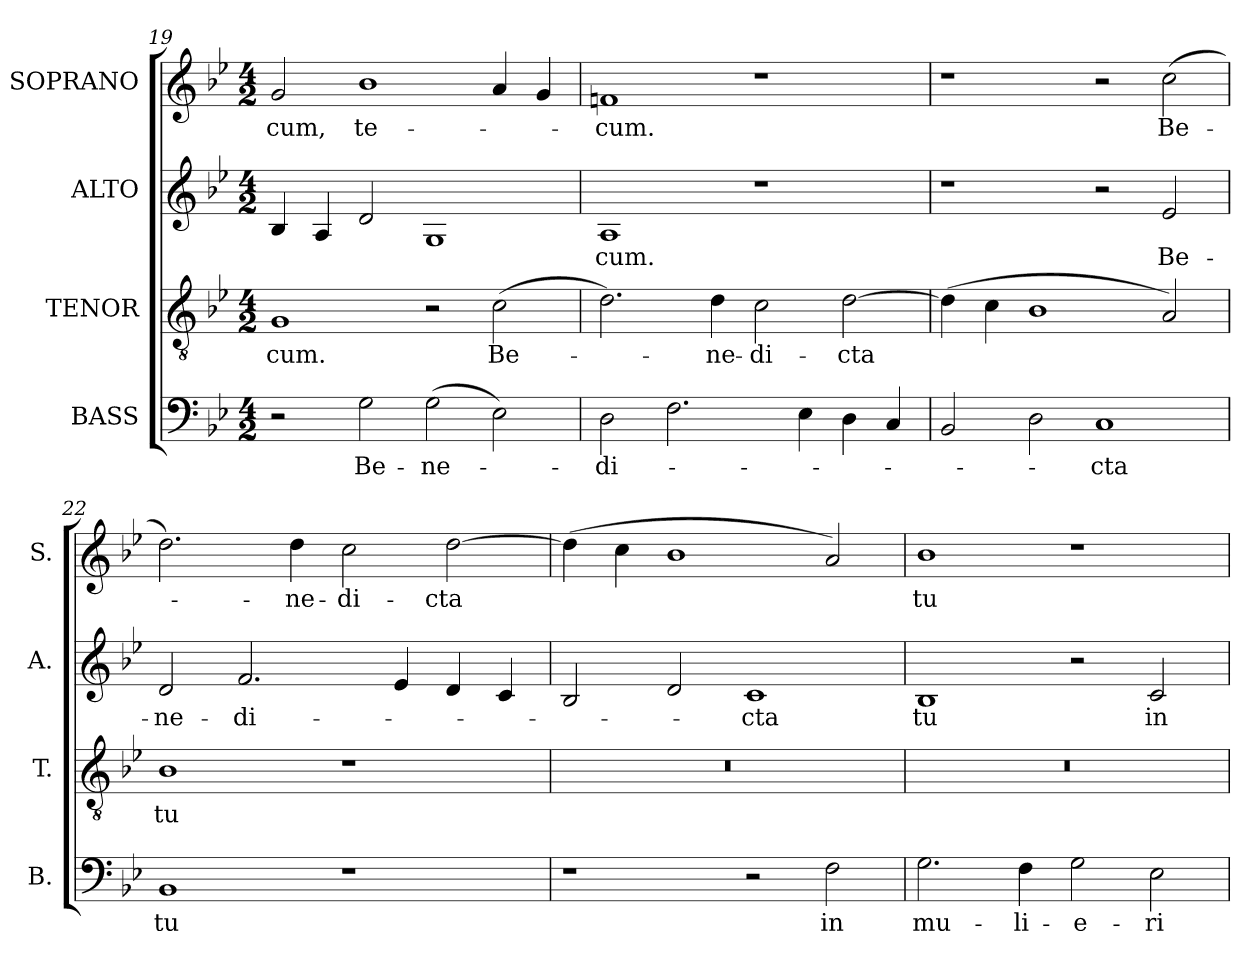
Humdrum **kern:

**kern	**text	**kern	**text	**kern	**text	**kern	**text
*part4	*part4	*part3	*part3	*part2	*part2	*part1	*part1
*staff4	*staff4	*staff3	*staff3	*staff2	*staff2	*staff1	*staff1
*I"BASS	*	*I"TENOR	*	*I"ALTO	*	*I"SOPRANO	*
*I'B.	*	*I'T.	*	*I'A.	*	*I'S.	*
*clefF4	*	*clefGv2	*	*clefG2	*	*clefG2	*
*	*	*ITrd7c12	*	*	*	*	*
*k[b-e-]	*	*k[b-e-]	*	*k[b-e-]	*	*k[b-e-]	*
*B-:	*	*B-:	*	*B-:	*	*B-:	*
*M4/2	*	*M4/2	*	*M4/2	*	*M4/2	*
=19	=19	=19	=19	=19	=19	=19	=19
!	!	!	!LO:LY:b:color=#000000	!	!	!	!
!	!	!	!	!	!	!	!LO:LY:b:color=#000000
2r	.	1GGi	-cum.	4B-i/	.	2gi/	-cum,
.	.	.	.	4Ai/	.	.	.
!	!LO:LY:b:color=#000000	!	!	!	!	!	!
!	!	!	!	!	!	!	!LO:LY:b:color=#000000
2Gi\	Be-	.	.	2di/	.	1b-i	te-
!	!LO:LY:b:color=#000000	!	!	!	!	!	!
(2Gi\	-ne-	2r	.	1Gi	.	.	.
!	!	!	!LO:LY:b:color=#000000	!	!	!	!
2E-i\)	.	(2Ci\	Be-	.	.	4ai/	.
.	.	.	.	.	.	4gi/	.
=20	=20	=20	=20	=20	=20	=20	=20
!	!LO:LY:b:color=#000000	!	!	!	!	!	!
!	!	!	!	!	!LO:LY:b:color=#000000	!	!
!	!	!	!	!	!	!	!LO:LY:b:color=#000000
2Di\	-di-	2.Di\)	.	1Ai	-cum.	1fni	-cum.
2.Fi\	.	.	.	.	.	.	.
!	!	!	!LO:LY:b:color=#000000	!	!	!	!
.	.	4Di\	-ne-	.	.	.	.
!	!	!	!LO:LY:b:color=#000000	!	!	!	!
.	.	2Ci\	-di-	1r	.	1r	.
4E-i\	.	.	.	.	.	.	.
!	!	!	!LO:LY:b:color=#000000	!	!	!	!
4Di\	.	[2Di\	-cta	.	.	.	.
4Ci/	.	.	.	.	.	.	.
=21	=21	=21	=21	=21	=21	=21	=21
2BB-i/	.	(4Di\]	.	1r	.	1r	.
.	.	4Ci\	.	.	.	.	.
2Di\	.	1BB-i	.	.	.	.	.
!	!LO:LY:b:color=#000000	!	!	!	!	!	!
1Ci	-cta	.	.	2r	.	2r	.
!	!	!	!	!	!LO:LY:b:color=#000000	!	!
!	!	!	!	!	!	!	!LO:LY:b:color=#000000
.	.	2AAi/)	.	2e-i/	Be-	(2cci\	Be-
!!LO:PB:g=z
=22	=22	=22	=22	=22	=22	=22	=22
!	!LO:LY:b:color=#000000	!	!	!	!	!	!
!	!	!	!LO:LY:b:color=#000000	!	!	!	!
!	!	!	!	!	!LO:LY:b:color=#000000	!	!
1BB-i	tu	1BB-i	tu	2di/	-ne-	2.ddi\)	.
!	!	!	!	!	!LO:LY:b:color=#000000	!	!
.	.	.	.	2.fi/	-di-	.	.
!	!	!	!	!	!	!	!LO:LY:b:color=#000000
.	.	.	.	.	.	4ddi\	-ne-
!	!	!	!	!	!	!	!LO:LY:b:color=#000000
1r	.	1r	.	.	.	2cci\	-di-
.	.	.	.	4e-i/	.	.	.
!	!	!	!	!	!	!	!LO:LY:b:color=#000000
.	.	.	.	4di/	.	[2ddi\	-cta
.	.	.	.	4ci/	.	.	.
=23	=23	=23	=23	=23	=23	=23	=23
!	!	!LO:N:vis=1	!	!	!	!	!
1r	.	0r	.	2B-i/	.	(4ddi\]	.
.	.	.	.	.	.	4cci\	.
.	.	.	.	2di/	.	1b-i	.
!	!	!	!	!	!LO:LY:b:color=#000000	!	!
2r	.	.	.	1ci	-cta	.	.
!	!LO:LY:b:color=#000000	!	!	!	!	!	!
2Fi\	in	.	.	.	.	2ai/)	.
=24	=24	=24	=24	=24	=24	=24	=24
!	!LO:LY:b:color=#000000	!LO:N:vis=1	!	!	!	!	!
!	!	!	!	!	!LO:LY:b:color=#000000	!	!
!	!	!	!	!	!	!	!LO:LY:b:color=#000000
2.Gi\	mu-	0r	.	1B-i	tu	1b-i	tu
!	!LO:LY:b:color=#000000	!	!	!	!	!	!
4Fi\	-li-	.	.	.	.	.	.
!	!LO:LY:b:color=#000000	!	!	!	!	!	!
2Gi\	-e-	.	.	2r	.	1r	.
!	!LO:LY:b:color=#000000	!	!	!	!	!	!
!	!	!	!	!	!LO:LY:b:color=#000000	!	!
2E-i\	-ri-	.	.	2ci/	in	.	.
=	=	=	=	=	=	=	=
*-	*-	*-	*-	*-	*-	*-	*-
